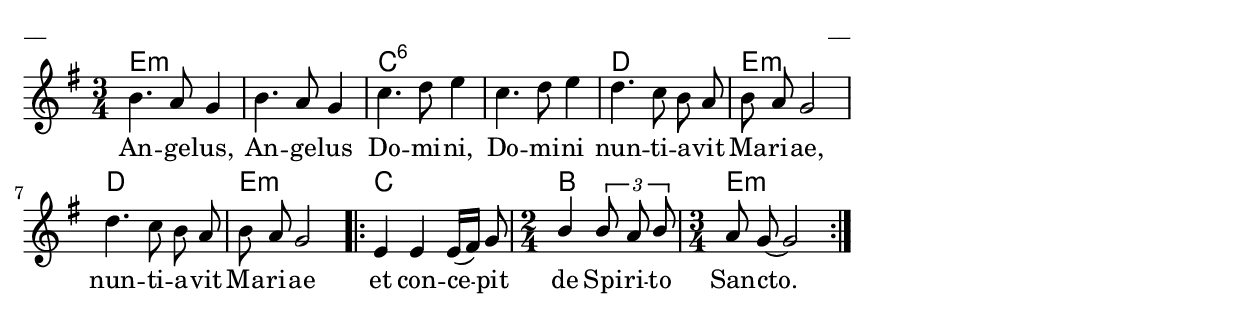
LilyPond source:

\version "2.13.18"

\paper {
line-width = 14\cm
left-margin = 0.4\cm
between-system-padding = 0.1\cm
between-system-space = 0.1\cm
}

\layout {
indent = #0
ragged-last = ##f
}

chordsA = \chordmode {
e1.:min c:6 d2. e:min d e:min c b2 e2.:min
}

voiceA = \relative c'' {
\clef "treble"
\key g \major
\time 3/4

b4. a8 g4 | b4. a8 g4 | c4. d8 e4 | c4. d8 e4 | d4. c8 b a | b a g2| d'4. c8 b a | b a g2 |
\repeat volta 2 {e4 e e16 [(fis]) g8 | \time 2/4 \stemUp b4 \times 2/3 {b8 a b} \stemNeutral | \time 3/4 a g~ g2}
}

lyricA = \lyricmode {
An -- ge -- lus, An -- ge -- lus Do -- mi -- ni, Do -- mi -- ni nun -- ti -- a -- vit Ma -- ri -- ae, nun -- ti -- a -- vit Ma -- ri -- ae et con -- ce -- pit de Spi -- ri -- to San -- cto.
}


fullScore = <<
\new ChordNames { \chordsA }
\new Staff {
<<
\new Voice = "voiceA" { \oneVoice \autoBeamOff \voiceA }
\lyricsto "voiceA" \new Lyrics \lyricA
>>
}
>>


\score {
\fullScore
\header { piece = "__" opus = "__" }
}
\markup { \with-color #(x11-color 'white) \sans \smaller "aaa" }
\score {
\unfoldRepeats
\fullScore
\midi {
\context { \Staff \remove "Staff_performer" }
\context { \Voice \consists "Staff_performer" }
}
}


